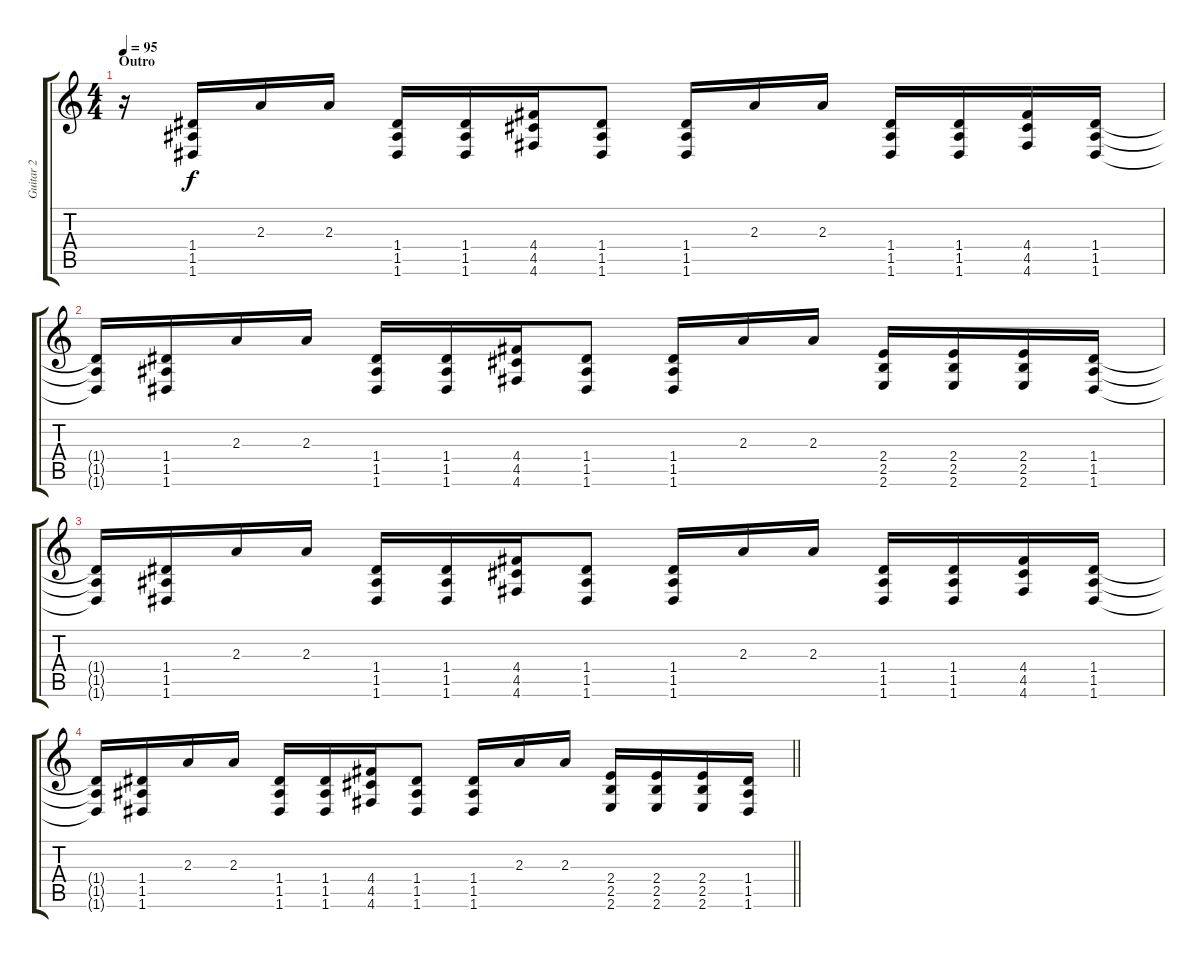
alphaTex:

\track ("Guitar 2" "Guitar 2") {instrument overdrivenguitar}
\staff {score tabs}
\tuning (E4 B3 G3 D3 A2 D2) {hide}
\ts (4 4)
\section ("" "Outro")
\tempo 95
\clef g2
\ks c
r.16{dy f} (1.4 1.5 1.6).16 2.3.16 2.3.16 (1.4 1.5 1.6).16 (1.4 1.5 1.6).16 (4.4 4.5 4.6).16 (1.4 1.5 1.6).8 (1.4 1.5 1.6).16 2.3.16 2.3.16 (1.4 1.5 1.6).16 (1.4 1.5 1.6).16 (4.4 4.5 4.6).16 (1.4 1.5 1.6).16 |
(1.4{t} 1.5{t} 1.6{t}).16 (1.4 1.5 1.6).16 2.3.16 2.3.16 (1.4 1.5 1.6).16 (1.4 1.5 1.6).16 (4.4 4.5 4.6).16 (1.4 1.5 1.6).8 (1.4 1.5 1.6).16 2.3.16 2.3.16 (2.4 2.5 2.6).16 (2.4 2.5 2.6).16 (2.4 2.5 2.6).16 (1.4 1.5 1.6).16 |
(1.4{t} 1.5{t} 1.6{t}).16 (1.4 1.5 1.6).16 2.3.16 2.3.16 (1.4 1.5 1.6).16 (1.4 1.5 1.6).16 (4.4 4.5 4.6).16 (1.4 1.5 1.6).8 (1.4 1.5 1.6).16 2.3.16 2.3.16 (1.4 1.5 1.6).16 (1.4 1.5 1.6).16 (4.4 4.5 4.6).16 (1.4 1.5 1.6).16 |
\barLineRight lightlight
(1.4{t} 1.5{t} 1.6{t}).16 (1.4 1.5 1.6).16 2.3.16 2.3.16 (1.4 1.5 1.6).16 (1.4 1.5 1.6).16 (4.4 4.5 4.6).16 (1.4 1.5 1.6).8 (1.4 1.5 1.6).16 2.3.16 2.3.16 (2.4 2.5 2.6).16 (2.4 2.5 2.6).16 (2.4 2.5 2.6).16 (1.4 1.5 1.6).16
